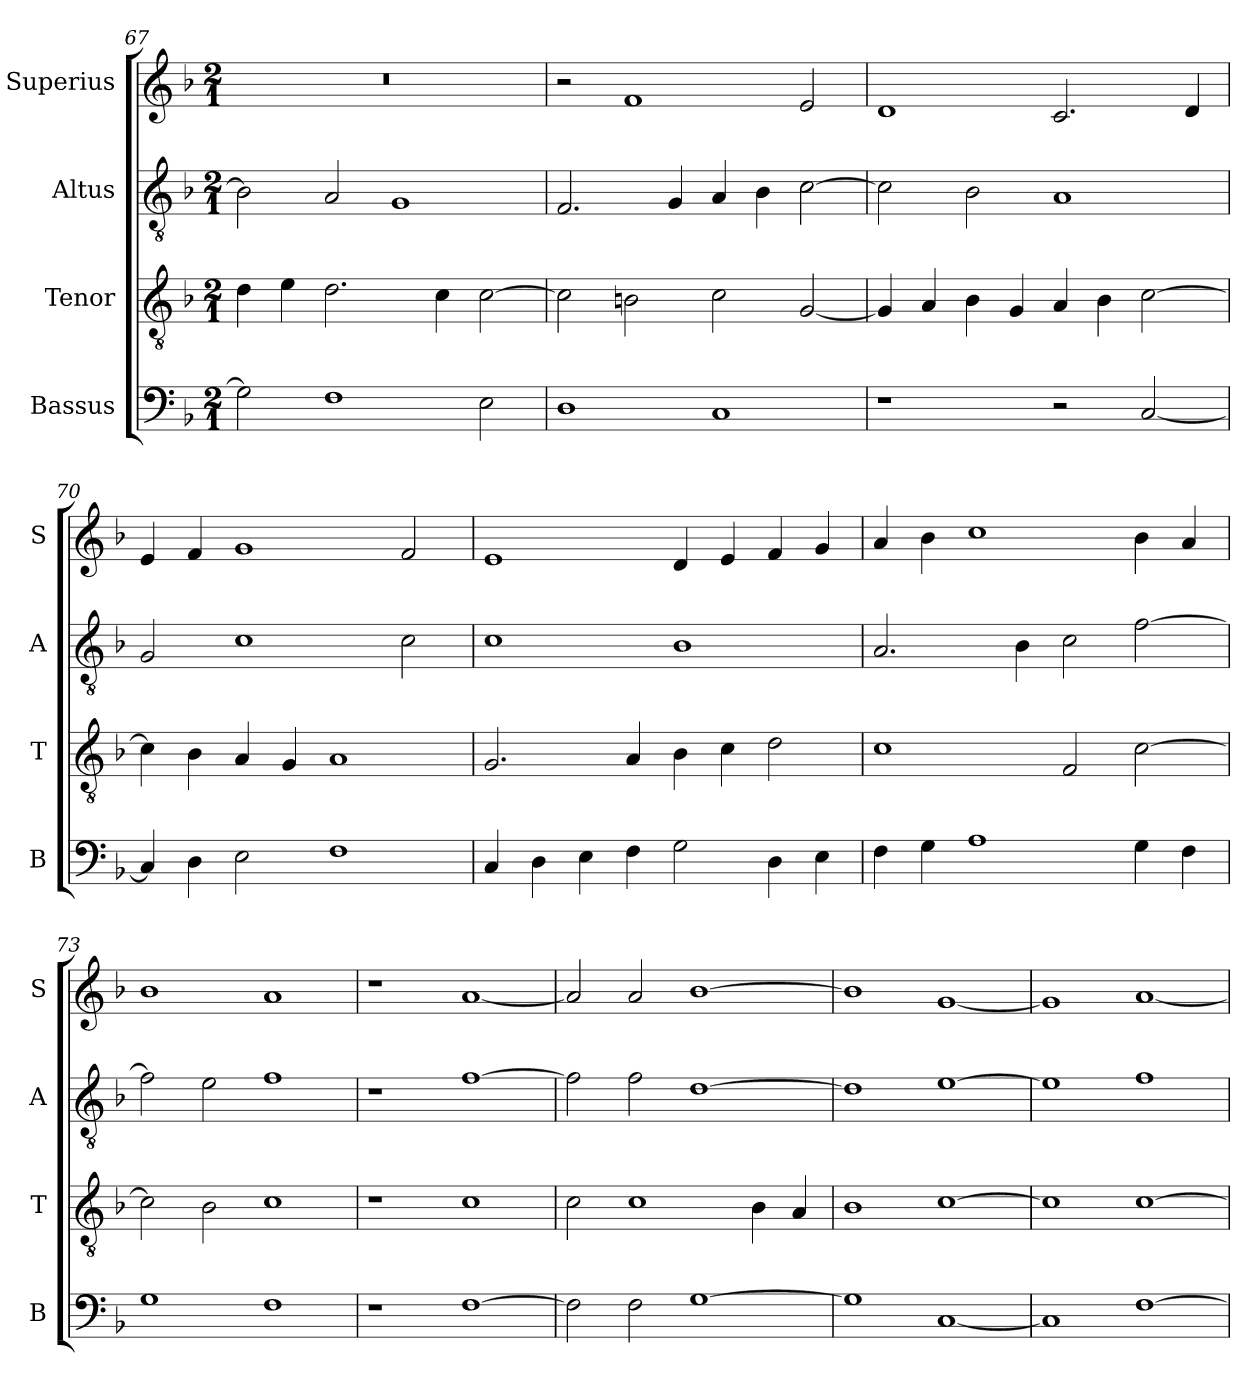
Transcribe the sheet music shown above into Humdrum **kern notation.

**kern	**kern	**kern	**kern
*part4	*part3	*part2	*part1
*staff4	*staff3	*staff2	*staff1
*I"Bassus	*I"Tenor	*I"Altus	*I"Superius
*I'B	*I'T	*I'A	*I'S
*clefF4	*clefGv2	*clefGv2	*clefG2
*k[b-]	*k[b-]	*k[b-]	*k[b-]
*F:	*F:	*F:	*F:
*M2/1	*M2/1	*M2/1	*M2/1
=67	=67	=67	=67
2G]	4d	2B-]	0r
.	4e	.	.
1F	2.d	2A	.
.	.	1G	.
.	4c	.	.
2E	[2c	.	.
=68	=68	=68	=68
1D	2c]	2.F	2r
.	2Bn	.	1f
.	.	4G	.
1C	2c	4A	.
.	.	4B-	.
.	[2G	[2c	2e
=69	=69	=69	=69
1r	4G]	2c]	1d
.	4A	.	.
.	4B-	2B-	.
.	4G	.	.
2r	4A	1A	2.c
.	4B-	.	.
[2C	[2c	.	.
.	.	.	4d
=70	=70	=70	=70
4C]	4c]	2G	4e
4D	4B-	.	4f
2E	4A	1c	1g
.	4G	.	.
1F	1A	.	.
.	.	2c	2f
=71	=71	=71	=71
4C	2.G	1c	1e
4D	.	.	.
4E	.	.	.
4F	4A	.	.
2G	4B-	1B-	4d
.	4c	.	4e
4D	2d	.	4f
4E	.	.	4g
=72	=72	=72	=72
4F	1c	2.A	4a
4G	.	.	4b-
1A	.	.	1cc
.	.	4B-	.
.	2F	2c	.
4G	[2c	[2f	4b-
4F	.	.	4a
=73	=73	=73	=73
1G	2c]	2f]	1b-
.	2B-	2e	.
1F	1c	1f	1a
=74	=74	=74	=74
1r	1r	1r	1r
[1F	1c	[1f	[1a
=75	=75	=75	=75
2F]	2c	2f]	2a]
2F	1c	2f	2a
[1G	.	[1d	[1b-
.	4B-	.	.
.	4A	.	.
=76	=76	=76	=76
1G]	1B-	1d]	1b-]
[1C	[1c	[1e	[1g
=77	=77	=77	=77
1C]	1c]	1e]	1g]
[1F	[1c	1f	[1a
=	=	=	=
*-	*-	*-	*-
